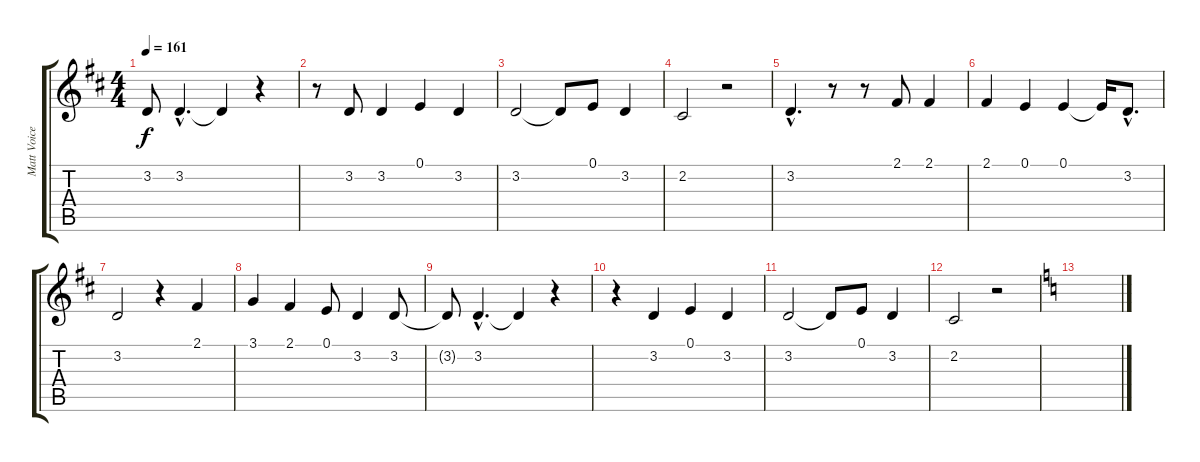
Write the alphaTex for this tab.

\track ("Matt Voice" "Matt Voice") {instrument lead2sawtooth}
\staff {score tabs}
\tuning (E4 B3 G3 D3 A2 E2) {hide}
\ts (4 4)
\tempo 161
\clef g2
\ks d
3.2{t}.8{dy f} 3.2{hac}.4{d} 3.2{t}.4 r.4 |
r.8 3.2.8 3.2.4 0.1.4 3.2.4 |
3.2.2 3.2{t}.8 0.1.8 3.2.4 |
2.2.2 r.2 |
3.2{hac}.4{d} r.8 r.8 2.1.8 2.1.4 |
2.1.4 0.1.4 0.1.4 0.1{t}.16 3.2{hac}.8{d} |
3.2.2 r.4 2.1.4 |
3.1.4 2.1.4 0.1.8 3.2.4 3.2.8 |
3.2{t}.8 3.2{hac}.4{d} 3.2{t}.4 r.4 |
r.4 3.2.4 0.1.4 3.2.4 |
3.2.2 3.2{t}.8 0.1.8 3.2.4 |
2.2.2 r.2 |
\ks c
